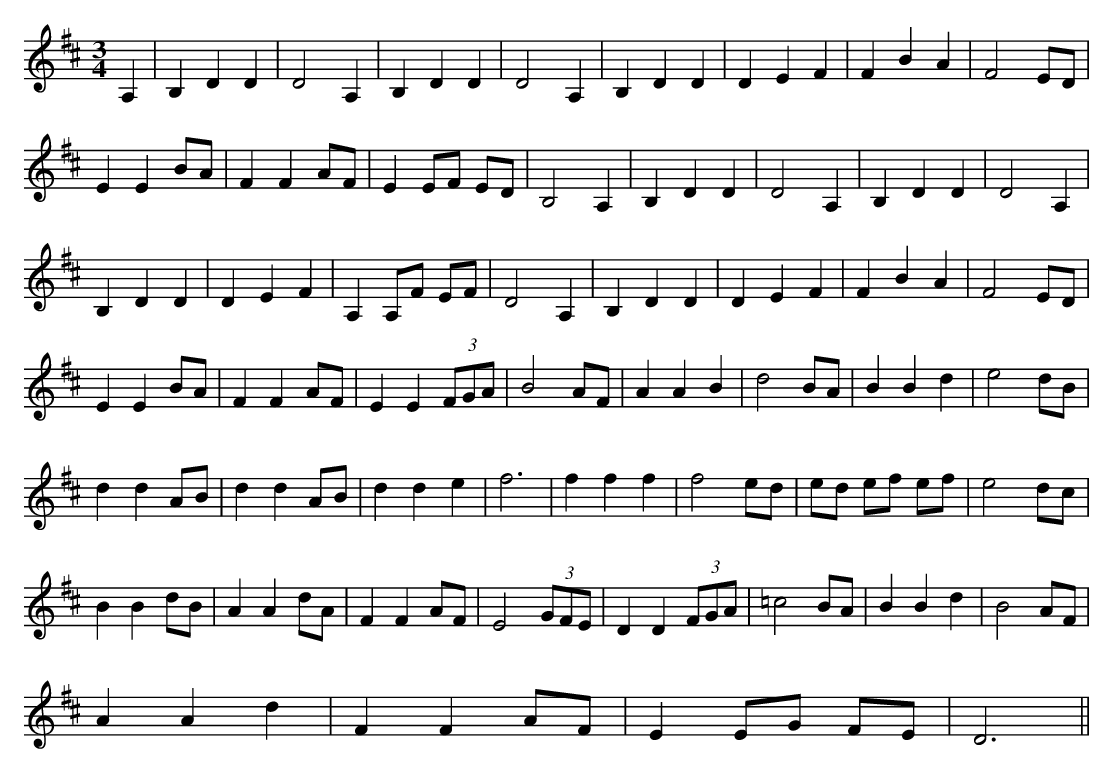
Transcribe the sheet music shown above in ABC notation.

X:1
M:3/4
K:D
A,2|B,2 D2 D2|D4 A,2|B,2 D2 D2|D4 A,2|B,2 D2 D2|D2 E2 F2|F2 B2 A2|F4 ED|
E2 E2 BA|F2 F2 AF|E2 EF ED|B,4 A,2|B,2 D2 D2|D4 A,2|B,2 D2 D2|D4 A,2|
B,2 D2 D2|D2 E2 F2|A,2 A,F EF|D4 A,2|B,2 D2 D2|D2 E2 F2|F2 B2 A2|F4 ED|
E2 E2 BA|F2 F2 AF|E2 E2 (3FGA|B4 AF|A2 A2 B2|d4 BA|B2 B2 d2|e4 dB|
d2 d2 AB|d2 d2 AB|d2 d2 e2|f6|f2 f2 f2|f4 ed|ed ef ef|e4 dc|
B2 B2 dB|A2 A2 dA|F2 F2 AF|E4 (3GFE|D2 D2 (3FGA|=c4 BA|B2 B2 d2|B4 AF|
A2 A2 d2|F2 F2 AF|E2 EG FE|D6||
